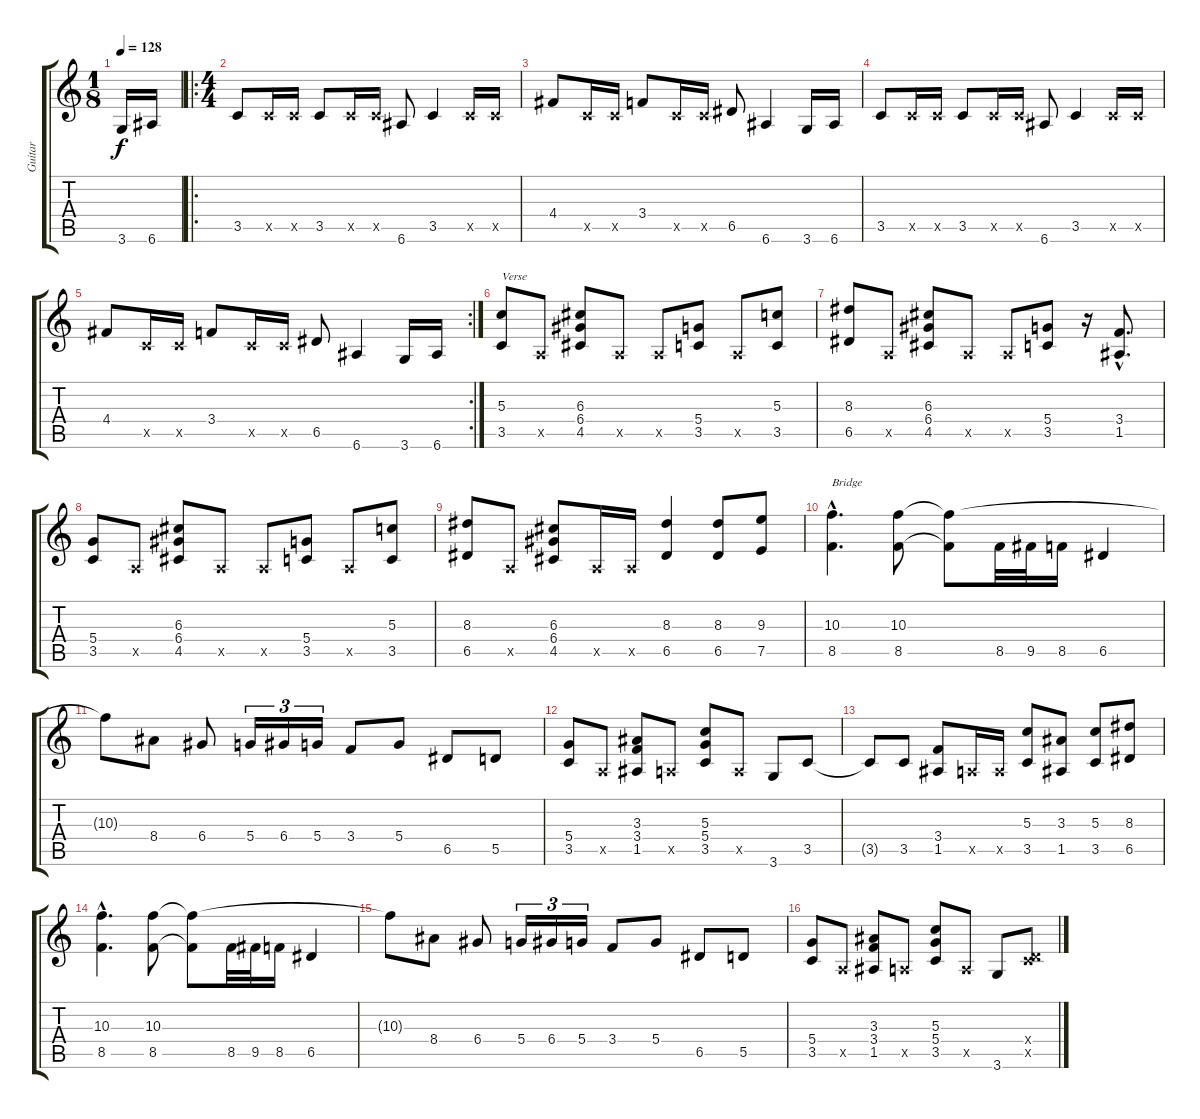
\track ("Guitar" "Guitar") {instrument distortionguitar}
\staff {score tabs}
\tuning (E4 B3 G3 D3 A2 E2) {hide}
\ts (1 8)
\tempo 128
\clef g2
\ks c
3.6.16{dy f instrument distortionguitar} 6.6.16 |
\ro
\ts (4 4)
3.5.8 3.5{x}.16 3.5{x}.16 3.5.8 3.5{x}.16 3.5{x}.16 6.6.8 3.5.4 3.5{x}.16 3.5{x}.16 |
4.4.8 3.5{x}.16 3.5{x}.16 3.4.8 3.5{x}.16 3.5{x}.16 6.5.8 6.6.4 3.6.16 6.6.16 |
3.5.8 3.5{x}.16 3.5{x}.16 3.5.8 3.5{x}.16 3.5{x}.16 6.6.8 3.5.4 3.5{x}.16 3.5{x}.16 |
\rc 2
4.4.8 3.5{x}.16 3.5{x}.16 3.4.8 3.5{x}.16 3.5{x}.16 6.5.8 6.6.4 3.6.16 6.6.16 |
(5.3 3.5).8{txt "Verse"} 0.5{x}.8 (6.3 6.4 4.5).8 0.5{x}.8 0.5{x}.8 (5.4 3.5).8 0.5{x}.8 (5.3 3.5).8 |
(8.3 6.5).8 0.5{x}.8 (6.3 6.4 4.5).8 0.5{x}.8 0.5{x}.8 (5.4 3.5).8 r.16 (3.4{hac} 1.5{hac}).8{d} |
(5.4 3.5).8 0.5{x}.8 (6.3 6.4 4.5).8 0.5{x}.8 0.5{x}.8 (5.4 3.5).8 0.5{x}.8 (5.3 3.5).8 |
(8.3 6.5).8 0.5{x}.8 (6.3 6.4 4.5).8 0.5{x}.16 0.5{x}.16 (8.3 6.5).4 (8.3 6.5).8 (9.3 7.5).8 |
(10.3{hac} 8.5{hac}).4{d txt "Bridge"} (10.3 8.5).8 (10.3{t} 8.5{t}).8 8.5.32 9.5.32 8.5.16 6.5.4 |
10.3{t}.8 8.4.8 6.4.8 5.4.16{tu (3 2)} 6.4.16{tu (3 2)} 5.4.16{tu (3 2)} 3.4.8 5.4.8 6.5.8 5.5.8 |
(5.4 3.5).8 0.5{x}.8 (3.3 3.4 1.5).8 0.5{x}.8 (5.3 5.4 3.5).8 0.5{x}.8 3.6.8 3.5.8 |
3.5{t}.8 3.5.8 (3.4 1.5).8 0.5{x}.16 0.5{x}.16 (5.3 3.5).8 (3.3 1.5).8 (5.3 3.5).8 (8.3 6.5).8 |
(10.3{hac} 8.5{hac}).4{d} (10.3 8.5).8 (10.3{t} 8.5{t}).8 8.5.32 9.5.32 8.5.16 6.5.4 |
10.3{t}.8 8.4.8 6.4.8 5.4.16{tu (3 2)} 6.4.16{tu (3 2)} 5.4.16{tu (3 2)} 3.4.8 5.4.8 6.5.8 5.5.8 |
(5.4 3.5).8 0.5{x}.8 (3.3 3.4 1.5).8 0.5{x}.8 (5.3 5.4 3.5).8 0.5{x}.8 3.6.8 (0.4{x} 3.5{x}).8
